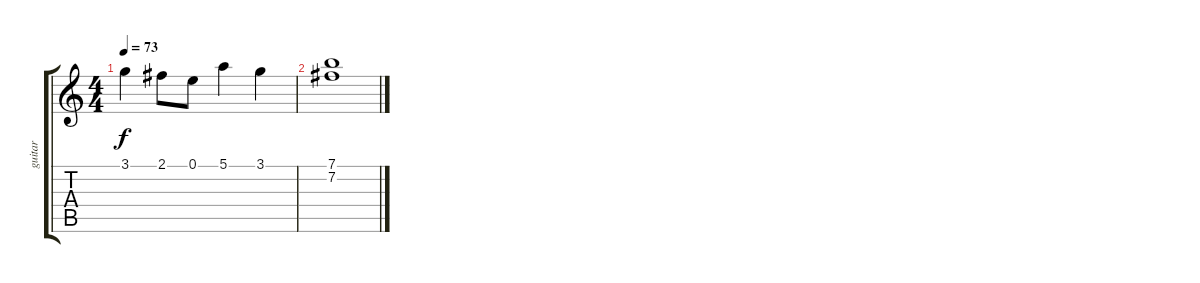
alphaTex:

\track ("guitar" "guitar") {instrument acousticguitarsteel}
\staff {score tabs}
\tuning (E4 B3 G3 D3 A2 E2) {hide}
\ts (4 4)
\tempo 73
\clef g2
\ks c
3.1.4{dy f} 2.1.8 0.1.8 5.1.4 3.1.4 |
(7.1 7.2).1
